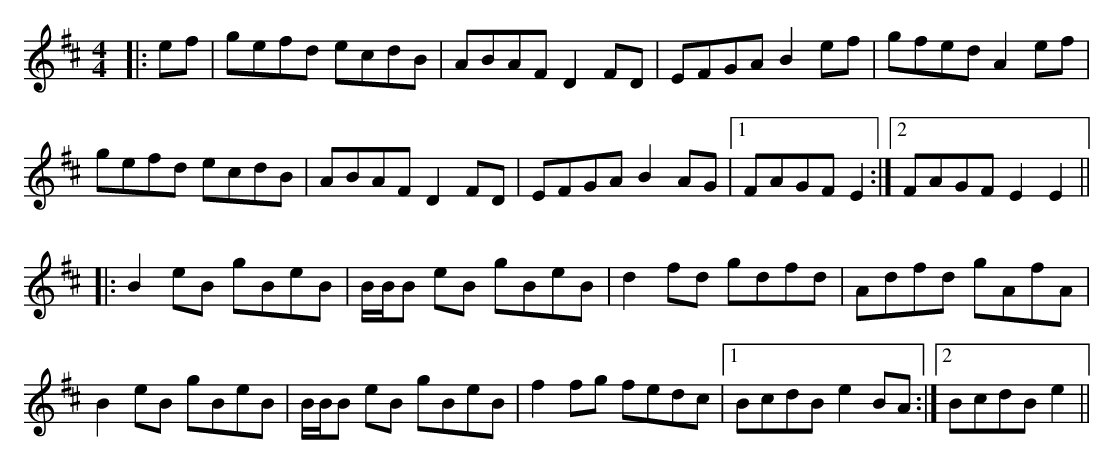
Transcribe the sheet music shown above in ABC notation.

X:1
M:4/4
K:Edor
|:ef|gefd ecdB|ABAF D2FD|EFGA B2ef|gfed A2ef|
gefd ecdB|ABAF D2FD|EFGA B2AG|1 FAGF E2:|2 FAGF E2 E2||
|:B2 eB gBeB|B/B/B eB gBeB|d2 fd gdfd|Adfd gAfA|
B2 eB gBeB|B/B/B eB gBeB|f2fg fedc|1 BcdB e2 BA:|2 BcdB e2||
